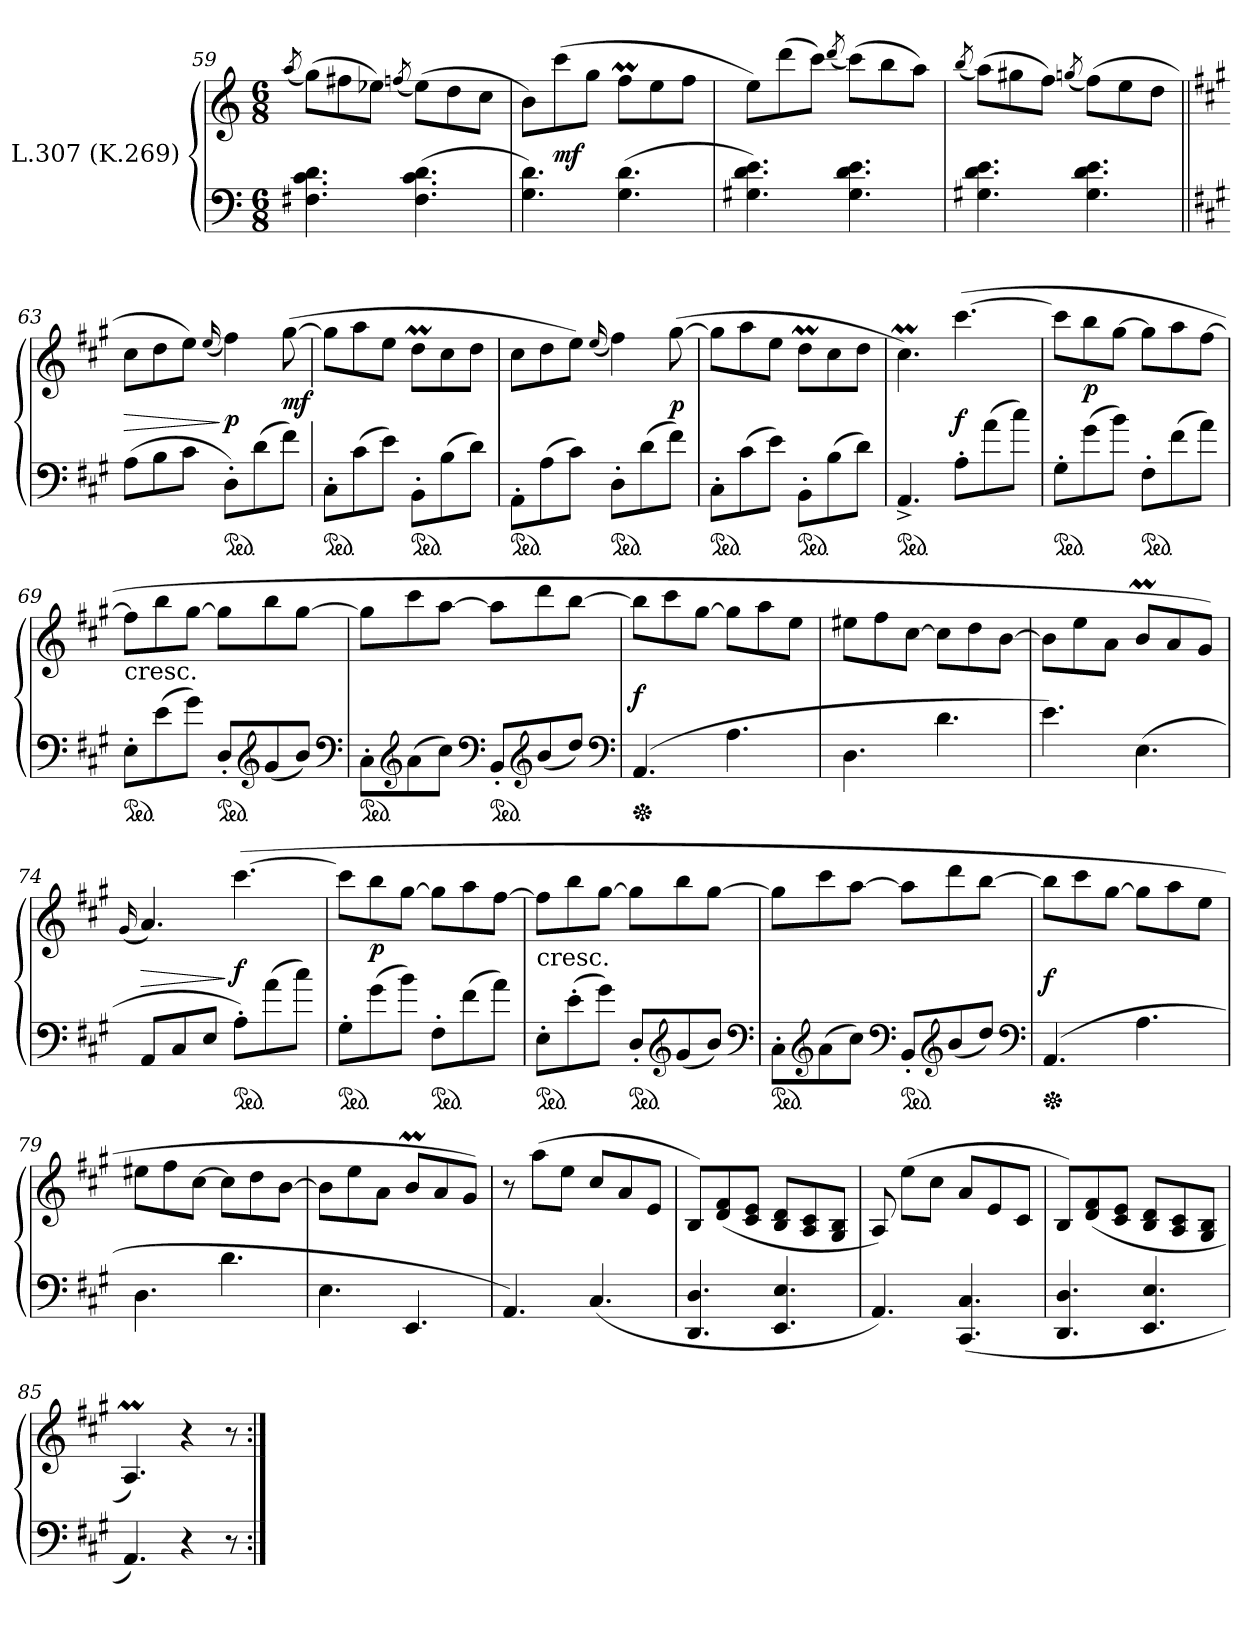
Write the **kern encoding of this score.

**kern	**kern	**dynam
*part1	*part1	*part1
*staff2	*staff1	*staff1/2
*I"L.307 (K.269)	*	*
!!LO:LB:g=z
*clefF4	*clefG2	*
*k[]	*k[]	*
*M6/8	*M6/8	*
=59	=59	=59
.	(8qaa	.
4.F#X 4.c 4.d	(8ggL)	.
.	8ff#X	.
.	8ee-XJ)	.
.	(8qffn	.
(<4.F# 4.c 4.d	(8ee-L)	.
.	8dd	.
.	8ccJ	.
=60	=60	=60
4.G 4.d)	8bL)	.
.	(8ccc	mf
.	8ggJ	.
(<4.G 4.d	8ffML	.
.	8ee	.
.	8ffJ	.
=61	=61	=61
4.G#X 4.d 4.e)	8eeL)	.
.	(8ddd	.
.	8cccJ)	.
.	(8qddd	.
4.G# 4.d 4.e	(8cccL)	.
.	8bb	.
.	8aaJ)	.
=62	=62	=62
.	(8qbb	.
4.G#X 4.d 4.e	(8aaL)	.
.	8gg#X	.
.	8ffJ)	.
.	(8qggn	.
4.G# 4.d 4.e	(8ffL)	.
.	8ee	.
.	8ddJ	.
!!LO:LB:g=z
=63||	=63||	=63||
*k[f#c#g#]	*k[f#c#g#]	*
(8AL	8cc#L	>
8B	8dd	.
8c#J	8eeJ)	.
.	(16qqee	.
*ped	*	*
8D'L)	4ff#)	] p
(8d	.	.
8f#J)	([8gg#	mf
=64	=64	=64
*ped	*	*
8C#'L	8gg#L]	.
(8c#	8aa	.
8eJ)	8eeJ	.
*ped	*	*
8BB'L	8ddML	.
(8B	8cc#	.
8dJ)	8ddJ	.
=65	=65	=65
*ped	*	*
8AA'L	8cc#L	.
(8A	8dd	.
8c#J)	8eeJ)	.
.	(16qqee	.
*ped	*	*
8D'L	4ff#)	.
(8d	.	.
8f#J)	([8gg#	p
=66	=66	=66
*ped	*	*
8C#'L	8gg#L]	.
(8c#	8aa	.
8eJ)	8eeJ	.
*ped	*	*
8BB'L	8ddML	.
(8B	8cc#	.
8dJ)	8ddJ	.
=67	=67	=67
*ped	*	*
4.AA^	4.cc#m)	.
8A'L	([4.ccc#	f
(8a	.	.
8cc#J)	.	.
!!LO:LB:g=z
=68	=68	=68
*ped	*	*
8G#'L	8ccc#L]	.
(8g#	8bb	p
8bJ)	[8gg#J	.
*ped	*	*
8F#'L	8gg#L]	.
(8f#	8aa	.
8aJ)	[8ff#J	.
=69	=69	=69
!	!LO:TX:c:t=cresc.	!
*ped	*	*
8E'L	8ff#L]	.
(8e	8bb	.
8g#J)	[8gg#J	.
*ped	*	*
8D'L	8gg#L]	.
*clefG2	*	*
(8g#	8bb	.
8bJ)	[8gg#J	.
*clefF4	*	*
=70	=70	=70
*ped	*	*
8C#'L	8gg#L]	.
*clefG2	*	*
(8a	8ccc#	.
8cc#J)	[8aaJ	.
*clefF4	*	*
*ped	*	*
8BB'/L	8aaL]	.
*clefG2	*	*
(8b/	8ddd	.
8dd/J)	[8bbJ	.
*clefF4	*	*
=71	=71	=71
*Xped	*	*
(4.AA	8bbL]	f
.	8ccc#	.
.	[8gg#J	.
4.A	8gg#L]	.
.	8aa	.
.	8eeJ	.
!!LO:LB:g=z
=72	=72	=72
4.D	8ee#XL	.
.	8ff#	.
.	[8cc#J	.
4.d	8cc#L]	.
.	8dd	.
.	[8bJ	.
=73	=73	=73
4.e)	8bL]	.
.	8ee	.
.	8aJ	.
(4.E	8bML	.
.	8a	.
.	8g#J)	.
=74	=74	=74
.	(16qqg#	.
8AAL	4.a)	>
8C#	.	.
8EJ	.	.
*ped	*	*
8A'L)	([4.ccc#	] f
(8a	.	.
8cc#J)	.	.
=75	=75	=75
*ped	*	*
8G#'L	8ccc#L]	.
(8g#	8bb	p
8bJ)	[8gg#J	.
*ped	*	*
8F#'L	8gg#L]	.
(8f#	8aa	.
8aJ)	[8ff#J	.
!!LO:LB:g=z
=76	=76	=76
!	!LO:TX:c:t=cresc.	!
*ped	*	*
8E'L	8ff#L]	.
(8e'	8bb	.
8g#J)	[8gg#J	.
*ped	*	*
8D'L	8gg#L]	.
*clefG2	*	*
(8g#	8bb	.
8bJ)	[8gg#J	.
*clefF4	*	*
=77	=77	=77
*ped	*	*
8C#'L	8gg#L]	.
*clefG2	*	*
(8a	8ccc#	.
8cc#J)	[8aaJ	.
*clefF4	*	*
*ped	*	*
8BB'/L	8aaL]	.
*clefG2	*	*
(8b/	8ddd	.
8dd/J)	[8bbJ	.
*clefF4	*	*
=78	=78	=78
*Xped	*	*
(<4.AA	8bbL]	f
.	8ccc#	.
.	[8gg#J	.
4.A	8gg#L]	.
.	8aa	.
.	8eeJ	.
=79	=79	=79
4.D	8ee#XL	.
.	8ff#	.
.	[8cc#J	.
4.d	8cc#L]	.
.	8dd	.
.	[8bJ	.
=80	=80	=80
4.E	8bL]	.
.	8ee	.
.	8aJ	.
4.EE	8bML	.
.	8a	.
.	8g#J)	.
!!LO:LB:g=z
=81	=81	=81
4.AA)	8r	.
.	(8aaL	.
.	8eeJ	.
(4.C#	8cc#L	.
.	8a	.
.	8eJ	.
=82	=82	=82
4.DD 4.D	8BL)	.
.	(8d 8f#	.
.	8c# 8eJ	.
4.EE 4.E	8B 8dL	.
.	8A 8c#	.
.	8G# 8BJ	.
=83	=83	=83
4.AA)	8A)	.
.	(8eeL	.
.	8cc#J	.
(4.CC# 4.C#	8aL	.
.	8e	.
.	8c#J	.
=84	=84	=84
4.DD 4.D	8BL)	.
.	(8d 8f#	.
.	8c# 8eJ	.
4.EE 4.E	8B 8dL	.
.	8A 8c#	.
.	8G# 8BJ	.
=85	=85	=85
4.AA)	4.AM)	.
4r	4r	.
8r	8r	.
=:|!	=:|!	=:|!
*-	*-	*-
